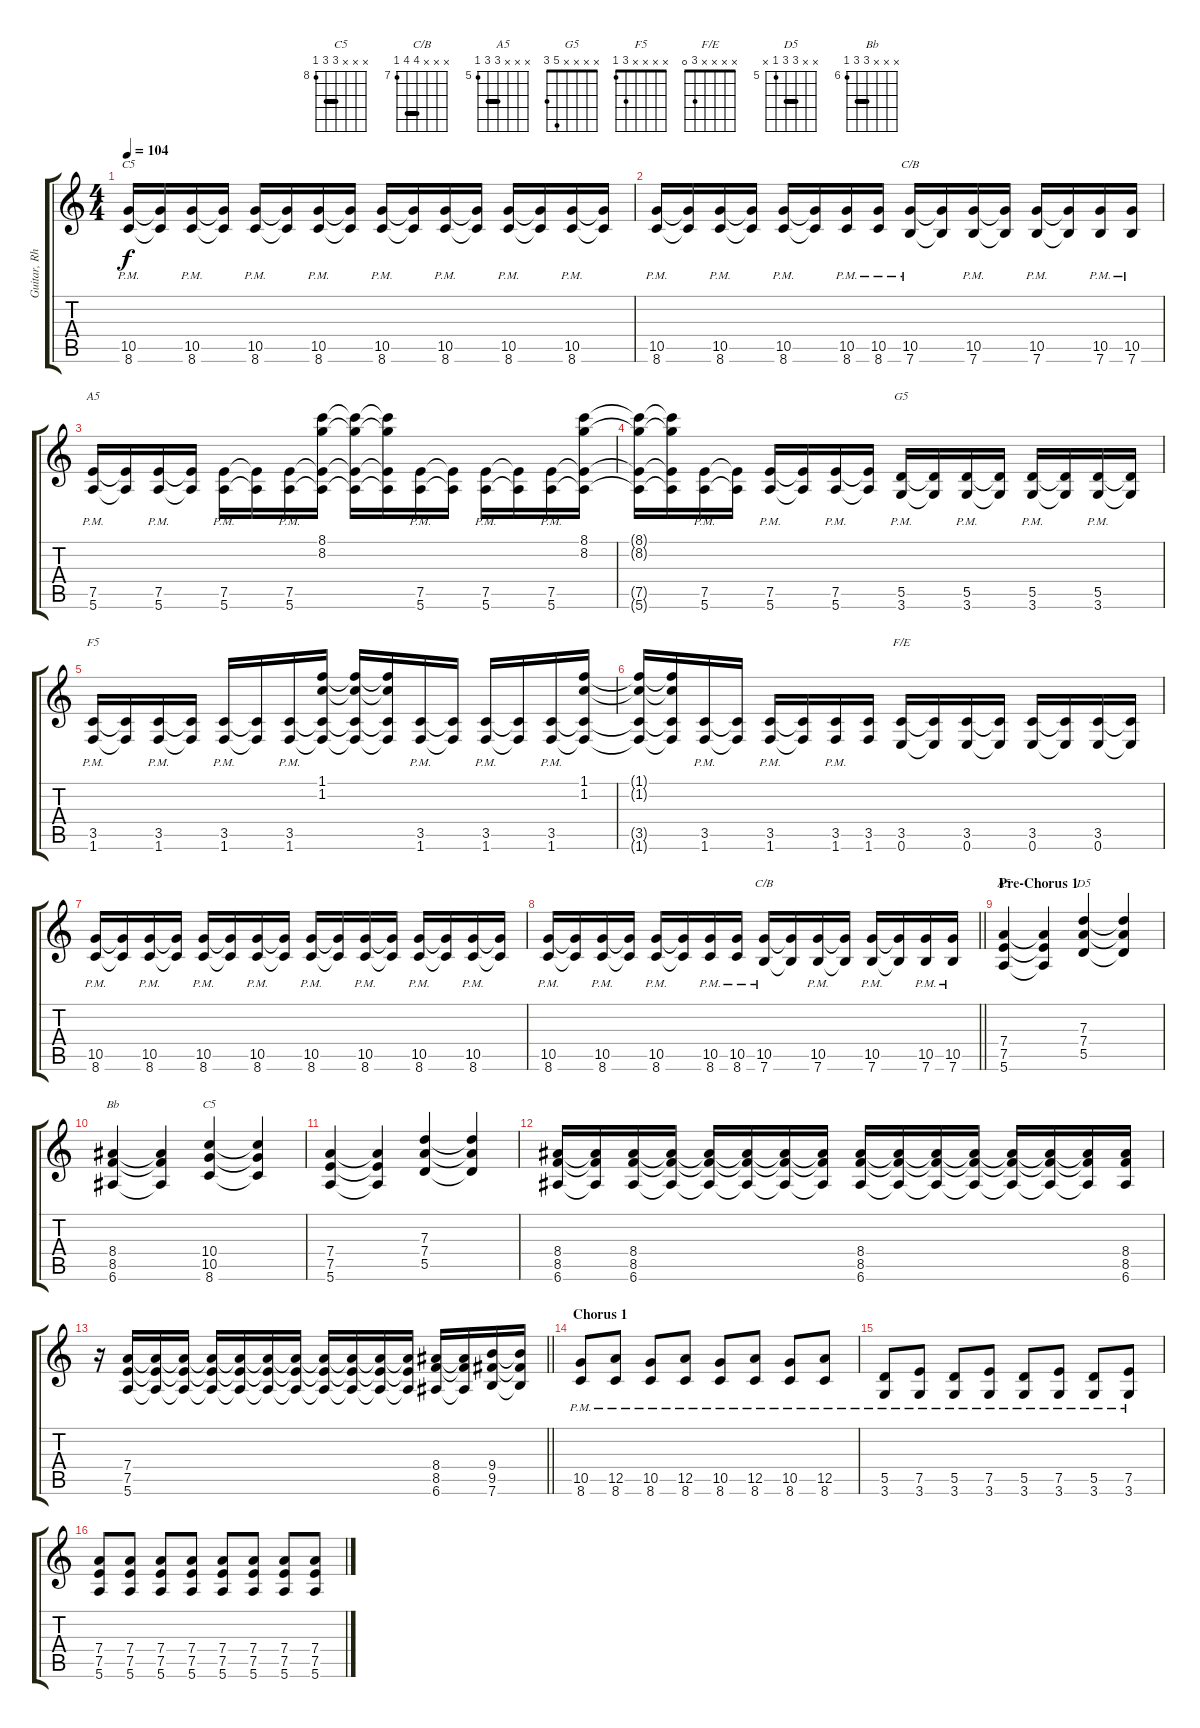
\track ("Guitar, Rhythm" "Guitar, Rh") {instrument distortionguitar}
\staff {score tabs}
\tuning (E4 B3 G3 D3 A2 E2) {hide}
\chord ("C5" x x x x 10 8) {firstfret 8}
\chord ("C/B" x x x x 10 7) {firstfret 7}
\chord ("A5" x x x x 7 5) {firstfret 5}
\chord ("G5" x x x x 5 3)
\chord ("F5" x x x x 3 1)
\chord ("F/E" x x x x 3 0)
\chord ("C/B" x x x 10 10 7) {firstfret 7 barre 10}
\chord ("A5" x x x 7 7 5) {firstfret 5 barre 7}
\chord ("D5" x x 7 7 5 x) {firstfret 5 barre 7}
\chord ("Bb" x x x 8 8 6) {firstfret 6 barre 8}
\chord ("C5" x x x 10 10 8) {firstfret 8 barre 10}
\ts (4 4)
\tempo 104
\clef g2
\ks c
(10.5{pm} 8.6).16{ch "C5" dy f} (10.5{t} 8.6{t}).16 (10.5{pm} 8.6).16 (10.5{t} 8.6{t}).16 (10.5{pm} 8.6).16 (10.5{t} 8.6{t}).16 (10.5{pm} 8.6).16 (10.5{t} 8.6{t}).16 (10.5{pm} 8.6).16 (10.5{t} 8.6{t}).16 (10.5{pm} 8.6).16 (10.5{t} 8.6{t}).16 (10.5{pm} 8.6).16 (10.5{t} 8.6{t}).16 (10.5{pm} 8.6).16 (10.5{t} 8.6{t}).16 |
(10.5{pm} 8.6).16 (10.5{t} 8.6{t}).16 (10.5{pm} 8.6).16 (10.5{t} 8.6{t}).16 (10.5{pm} 8.6).16 (10.5{t} 8.6{t}).16 (10.5{pm} 8.6).16 (10.5{pm} 8.6{pm}).16 (10.5{pm} 7.6).16{ch "C/B"} (10.5{t} 7.6{t}).16 (10.5{pm} 7.6).16 (10.5{t} 7.6{t}).16 (10.5{pm} 7.6).16 (10.5{t} 7.6{t}).16 (10.5{pm} 7.6).16 (10.5{pm} 7.6{pm}).16 |
(7.5 5.6{pm}).16{ch "A5"} (7.5{t} 5.6{t}).16 (7.5 5.6{pm}).16 (7.5{t} 5.6{t}).16 (7.5 5.6{pm}).16 (7.5{t} 5.6{t}).16 (7.5 5.6{pm}).16 (8.1 8.2 7.5{t} 5.6{t}).16 (8.1{t} 8.2{t} 7.5{t} 5.6{t}).16 (8.1{t} 8.2{t} 7.5{t} 5.6{t}).16 (7.5 5.6{pm}).16 (7.5{t} 5.6{t}).16 (7.5 5.6{pm}).16 (7.5{t} 5.6{t}).16 (7.5 5.6{pm}).16 (8.1 8.2 7.5{t} 5.6{t}).16 |
(8.1{t} 8.2{t} 7.5{t} 5.6{t}).16 (8.1{t} 8.2{t} 7.5{t} 5.6{t}).16 (7.5 5.6{pm}).16 (7.5{t} 5.6{t}).16 (7.5 5.6{pm}).16 (7.5{t} 5.6{t}).16 (7.5 5.6{pm}).16 (7.5{t} 5.6{t}).16 (5.5 3.6{pm}).16{ch "G5"} (5.5{t} 3.6{t}).16 (5.5 3.6{pm}).16 (5.5{t} 3.6{t}).16 (5.5 3.6{pm}).16 (5.5{t} 3.6{t}).16 (5.5 3.6{pm}).16 (5.5{t} 3.6{t}).16 |
(3.5{pm} 1.6{pm}).16{ch "F5"} (3.5{t} 1.6{t}).16 (3.5{pm} 1.6{pm}).16 (3.5{t} 1.6{t}).16 (3.5{pm} 1.6{pm}).16 (3.5{t} 1.6{t}).16 (3.5{pm} 1.6{pm}).16 (1.1 1.2 3.5{t} 1.6{t}).16 (1.1{t} 1.2{t} 3.5{t} 1.6{t}).16 (1.1{t} 1.2{t} 3.5{t} 1.6{t}).16 (3.5{pm} 1.6{pm}).16 (3.5{t} 1.6{t}).16 (3.5{pm} 1.6{pm}).16 (3.5{t} 1.6{t}).16 (3.5{pm} 1.6{pm}).16 (1.1 1.2 3.5{t} 1.6{t}).16 |
(1.1{t} 1.2{t} 3.5{t} 1.6{t}).16 (1.1{t} 1.2{t} 3.5{t} 1.6{t}).16 (3.5{pm} 1.6{pm}).16 (3.5{t} 1.6{t}).16 (3.5{pm} 1.6{pm}).16 (3.5{t} 1.6{t}).16 (3.5{pm} 1.6{pm}).16 (3.5 1.6).16 (3.5 0.6).16{ch "F/E"} (3.5{t} 0.6{t}).16 (3.5 0.6).16 (3.5{t} 0.6{t}).16 (3.5 0.6).16 (3.5{t} 0.6{t}).16 (3.5 0.6).16 (3.5{t} 0.6{t}).16 |
(10.5{pm} 8.6).16 (10.5{t} 8.6{t}).16 (10.5{pm} 8.6).16 (10.5{t} 8.6{t}).16 (10.5{pm} 8.6).16 (10.5{t} 8.6{t}).16 (10.5{pm} 8.6).16 (10.5{t} 8.6{t}).16 (10.5{pm} 8.6).16 (10.5{t} 8.6{t}).16 (10.5{pm} 8.6).16 (10.5{t} 8.6{t}).16 (10.5{pm} 8.6).16 (10.5{t} 8.6{t}).16 (10.5{pm} 8.6).16 (10.5{t} 8.6{t}).16 |
\barLineRight lightlight
(10.5{pm} 8.6).16 (10.5{t} 8.6{t}).16 (10.5{pm} 8.6).16 (10.5{t} 8.6{t}).16 (10.5{pm} 8.6).16 (10.5{t} 8.6{t}).16 (10.5{pm} 8.6).16 (10.5{pm} 8.6{pm}).16 (10.5{pm} 7.6).16{ch "C/B"} (10.5{t} 7.6{t}).16 (10.5{pm} 7.6).16 (10.5{t} 7.6{t}).16 (10.5{pm} 7.6).16 (10.5{t} 7.6{t}).16 (10.5{pm} 7.6).16 (10.5{pm} 7.6{pm}).16 |
\section ("" "Pre-Chorus 1")
(7.4 7.5 5.6).4{ch "A5"} (7.4{t} 7.5{t} 5.6{t}).4 (7.3 7.4 5.5).4{ch "D5"} (7.3{t} 7.4{t} 5.5{t}).4 |
(8.4 8.5 6.6).4{ch "Bb"} (8.4{t} 8.5{t} 6.6{t}).4 (10.4 10.5 8.6).4{ch "C5"} (10.4{t} 10.5{t} 8.6{t}).4 |
(7.4 7.5 5.6).4 (7.4{t} 7.5{t} 5.6{t}).4 (7.3 7.4 5.5).4 (7.3{t} 7.4{t} 5.5{t}).4 |
(8.4 8.5 6.6).16 (8.4{t} 8.5{t} 6.6{t}).16 (8.4 8.5 6.6).16 (8.4{t} 8.5{t} 6.6{t}).16 (8.4{t} 8.5{t} 6.6{t}).16 (8.4{t} 8.5{t} 6.6{t}).16 (8.4{t} 8.5{t} 6.6{t}).16 (8.4{t} 8.5{t} 6.6{t}).16 (8.4 8.5 6.6).16 (8.4{t} 8.5{t} 6.6{t}).16 (8.4{t} 8.5{t} 6.6{t}).16 (8.4{t} 8.5{t} 6.6{t}).16 (8.4{t} 8.5{t} 6.6{t}).16 (8.4{t} 8.5{t} 6.6{t}).16 (8.4{t} 8.5{t} 6.6{t}).16 (8.4 8.5 6.6).16 |
\barLineRight lightlight
r.16 (7.4 7.5 5.6).16 (7.4{t} 7.5{t} 5.6{t}).16 (7.4{t} 7.5{t} 5.6{t}).16 (7.4{t} 7.5{t} 5.6{t}).16 (7.4{t} 7.5{t} 5.6{t}).16 (7.4{t} 7.5{t} 5.6{t}).16 (7.4{t} 7.5{t} 5.6{t}).16 (7.4{t} 7.5{t} 5.6{t}).16 (7.4{t} 7.5{t} 5.6{t}).16 (7.4{t} 7.5{t} 5.6{t}).16 (7.4{t} 7.5{t} 5.6{t}).16 (8.4 8.5 6.6).16 (8.4{t} 8.5{t} 6.6{t}).16 (9.4 9.5 7.6).16 (9.4{t} 9.5{t} 7.6{t}).16 |
\section ("" "Chorus 1")
(10.5{pm} 8.6{pm}).8 (12.5{pm} 8.6{pm}).8 (10.5{pm} 8.6{pm}).8 (12.5{pm} 8.6{pm}).8 (10.5{pm} 8.6{pm}).8 (12.5{pm} 8.6{pm}).8 (10.5{pm} 8.6{pm}).8 (12.5{pm} 8.6{pm}).8 |
(5.5{pm} 3.6{pm}).8 (7.5{pm} 3.6{pm}).8 (5.5{pm} 3.6{pm}).8 (7.5{pm} 3.6{pm}).8 (5.5{pm} 3.6{pm}).8 (7.5{pm} 3.6{pm}).8 (5.5{pm} 3.6{pm}).8 (7.5{pm} 3.6{pm}).8 |
(7.4 7.5 5.6).8 (7.4 7.5 5.6).8 (7.4 7.5 5.6).8 (7.4 7.5 5.6).8 (7.4 7.5 5.6).8 (7.4 7.5 5.6).8 (7.4 7.5 5.6).8 (7.4 7.5 5.6).8
